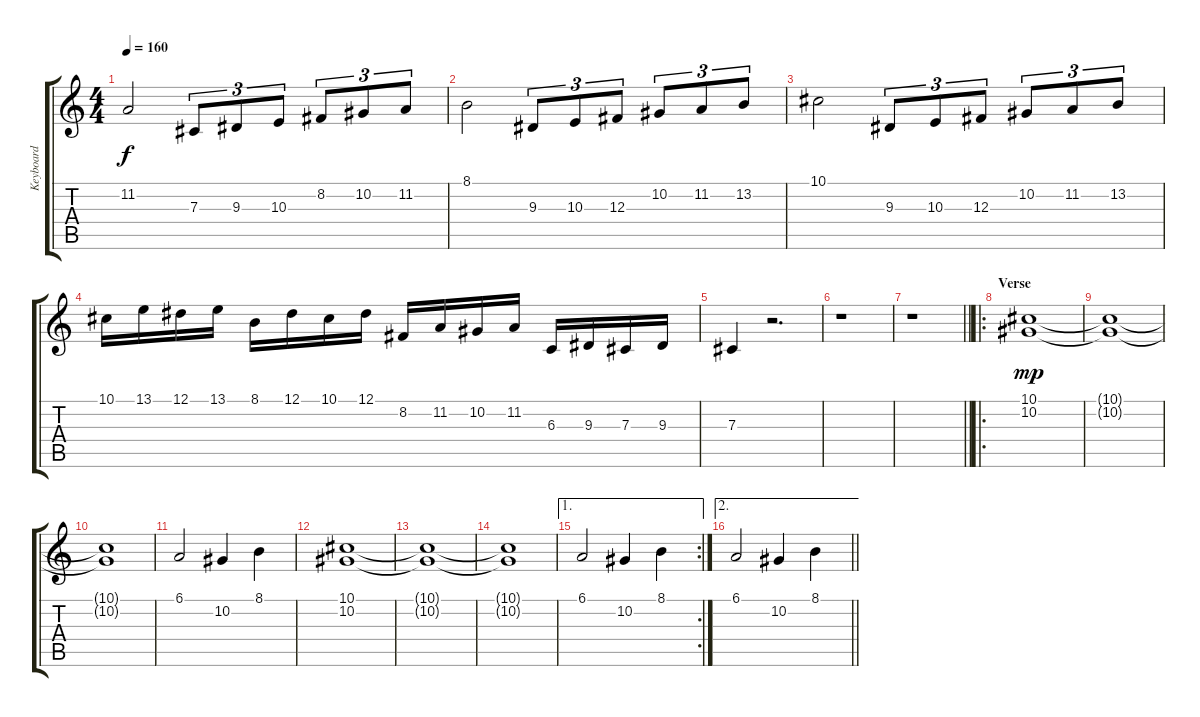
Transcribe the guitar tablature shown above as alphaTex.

\track ("Keyboard" "Keyboard") {instrument stringensemble1}
\staff {score tabs}
\tuning (Eb4 Bb3 Gb3 Db3 Ab2 Eb2) {hide}
\ts (4 4)
\tempo 160
\clef g2
\ks c
11.2.2{dy f} 7.3.8{tu (3 2)} 9.3.8{tu (3 2)} 10.3.8{tu (3 2)} 8.2.8{tu (3 2)} 10.2.8{tu (3 2)} 11.2.8{tu (3 2)} |
8.1.2 9.3.8{tu (3 2)} 10.3.8{tu (3 2)} 12.3.8{tu (3 2)} 10.2.8{tu (3 2)} 11.2.8{tu (3 2)} 13.2.8{tu (3 2)} |
10.1.2 9.3.8{tu (3 2)} 10.3.8{tu (3 2)} 12.3.8{tu (3 2)} 10.2.8{tu (3 2)} 11.2.8{tu (3 2)} 13.2.8{tu (3 2)} |
10.1.16 13.1.16 12.1.16 13.1.16 8.1.16 12.1.16 10.1.16 12.1.16 8.2.16 11.2.16 10.2.16 11.2.16 6.3.16 9.3.16 7.3.16 9.3.16 |
7.3.4 r.2{d} |
r.1 |
\barLineRight lightlight
r.1 |
\ro
\section ("" "Verse")
(10.1 10.2).1{dy mp} |
(10.1{t} 10.2{t}).1 |
(10.1{t} 10.2{t}).1 |
6.1.2 10.2.4 8.1.4 |
(10.1 10.2).1 |
(10.1{t} 10.2{t}).1 |
(10.1{t} 10.2{t}).1 |
\ae 1
\rc 2
6.1.2 10.2.4 8.1.4 |
\ae 2
\barLineRight lightlight
6.1.2 10.2.4 8.1.4
